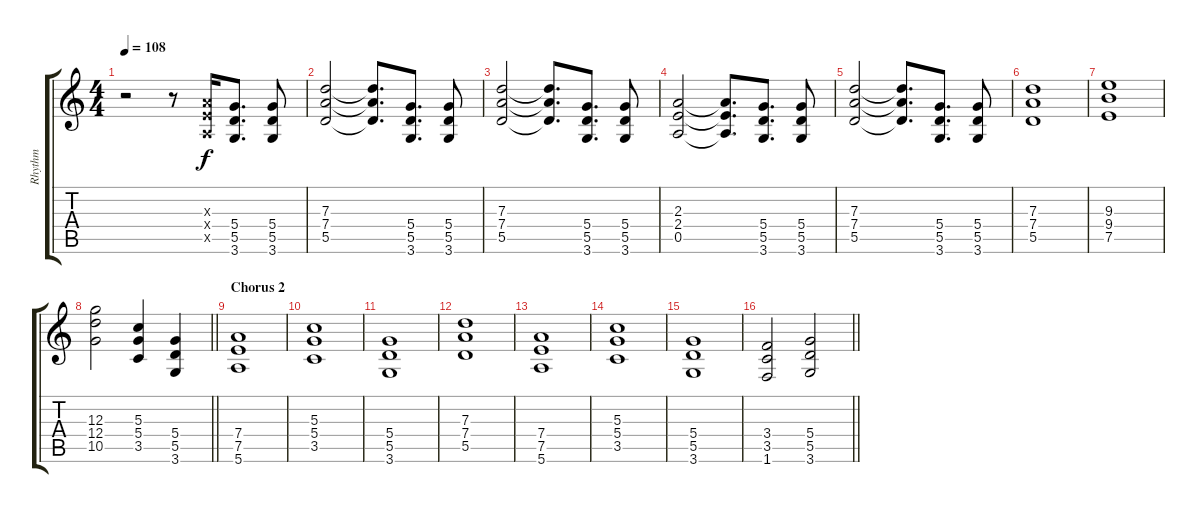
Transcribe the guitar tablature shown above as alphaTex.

\track ("Rhythm" "Rhythm") {instrument distortionguitar}
\staff {score tabs}
\tuning (E4 B3 G3 D3 A2 E2) {hide}
\ts (4 4)
\tempo 108
\clef g2
\ks c
r.2{dy f} r.8 (2.3{x} 2.4{x} 0.5{x}).16 (5.4 5.5 3.6).8{d} (5.4 5.5 3.6).8 |
(7.3 7.4 5.5).2 (7.3{t} 7.4{t} 5.5{t}).8{d} (5.4 5.5 3.6).8{d} (5.4 5.5 3.6).8 |
(7.3 7.4 5.5).2 (7.3{t} 7.4{t} 5.5{t}).8{d} (5.4 5.5 3.6).8{d} (5.4 5.5 3.6).8 |
(2.3 2.4 0.5).2 (2.3{t} 2.4{t} 0.5{t}).8{d} (5.4 5.5 3.6).8{d} (5.4 5.5 3.6).8 |
(7.3 7.4 5.5).2 (7.3{t} 7.4{t} 5.5{t}).8{d} (5.4 5.5 3.6).8{d} (5.4 5.5 3.6).8 |
(7.3 7.4 5.5).1 |
(9.3 9.4 7.5).1 |
\barLineRight lightlight
(12.3 12.4 10.5).2 (5.3 5.4 3.5).4 (5.4 5.5 3.6).4 |
\section ("" "Chorus 2")
(7.4 7.5 5.6).1 |
(5.3 5.4 3.5).1 |
(5.4 5.5 3.6).1 |
(7.3 7.4 5.5).1 |
(7.4 7.5 5.6).1 |
(5.3 5.4 3.5).1 |
(5.4 5.5 3.6).1 |
\barLineRight lightlight
(3.4 3.5 1.6).2 (5.4 5.5 3.6).2
